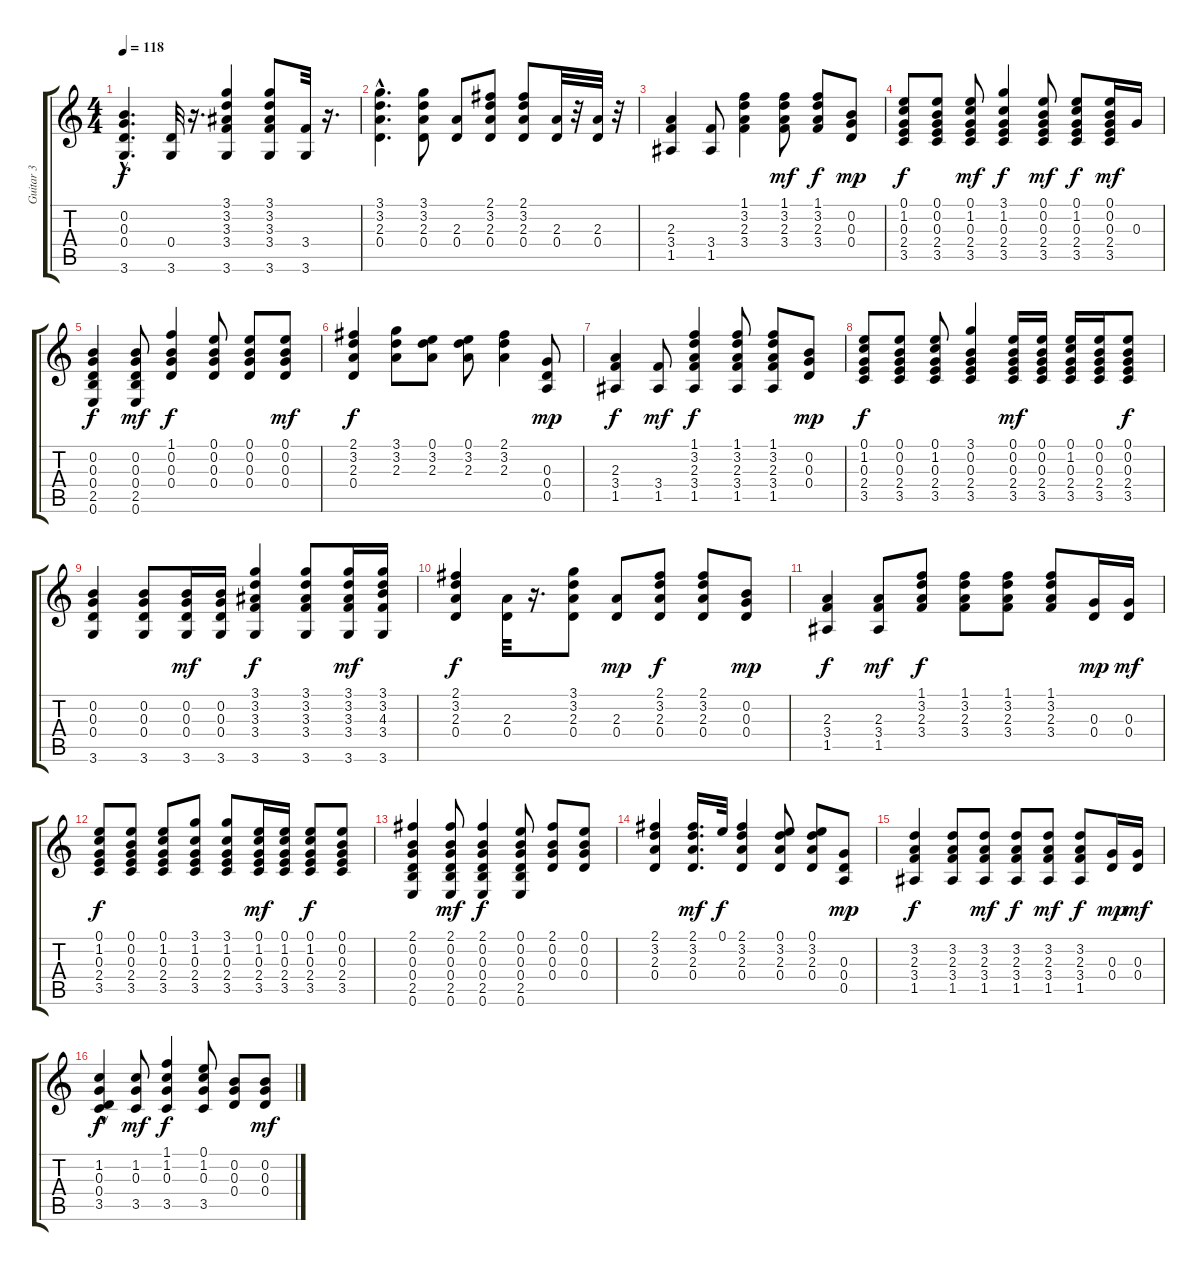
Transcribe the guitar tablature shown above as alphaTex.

\track ("Guitar 3" "Guitar 3") {instrument distortionguitar}
\staff {score tabs}
\tuning (E4 B3 G3 D3 A2 E2) {hide}
\ts (4 4)
\tempo 118
\clef g2
\ks c
(0.2{hac} 0.3{hac} 0.4{hac} 3.6{hac}).4{d dy f instrument distortionguitar} (0.4 3.6).32 r.16{d} (3.1 3.2 3.3 3.4 3.6).4 (3.1 3.2 3.3 3.4 3.6).8 (3.4 3.6).32 r.16{d} |
(3.1{hac} 3.2{hac} 2.3{hac} 0.4{hac}).4{d} (3.1 3.2 2.3 0.4).8 (2.3 0.4).8 (2.1 3.2 2.3 0.4).8 (2.1 3.2 2.3 0.4).8 (2.3 0.4).32 r.32 (2.3 0.4).32 r.32 |
(2.3 3.4 1.5).4 (3.4 1.5).8 (1.1 3.2 2.3 3.4).4 (1.1 3.2 2.3 3.4).8{dy mf} (1.1 3.2 2.3 3.4).8{dy f} (0.2 0.3 0.4).8{dy mp} |
(0.1 1.2 0.3 2.4 3.5).8{dy f} (0.1 0.2 0.3 2.4 3.5).8 (0.1 1.2 0.3 2.4 3.5).8{dy mf} (3.1 1.2 0.3 2.4 3.5).4{dy f} (0.1 0.2 0.3 2.4 3.5).8{dy mf} (0.1 1.2 0.3 2.4 3.5).8{dy f} (0.1 0.2 0.3 2.4 3.5).16{dy mf} 0.3.16 |
(0.2 0.3 0.4 2.5 0.6).4{dy f} (0.2 0.3 0.4 2.5 0.6).8{dy mf} (1.1 0.2 0.3 0.4).4{dy f} (0.1 0.2 0.3 0.4).8 (0.1 0.2 0.3 0.4).8 (0.1 0.2 0.3 0.4).8{dy mf} |
(2.1 3.2 2.3 0.4).4{dy f} (3.1 3.2 2.3).8 (0.1 3.2 2.3).8 (0.1 3.2 2.3).8 (2.1 3.2 2.3).4 (0.3 0.4 0.5).8{dy mp} |
(2.3 3.4 1.5).4{dy f} (3.4 1.5).8{dy mf} (1.1 3.2 2.3 3.4 1.5).4{dy f} (1.1 3.2 2.3 3.4 1.5).8 (1.1 3.2 2.3 3.4 1.5).8 (0.2 0.3 0.4).8{dy mp} |
(0.1 1.2 0.3 2.4 3.5).8{dy f} (0.1 0.2 0.3 2.4 3.5).8 (0.1 1.2 0.3 2.4 3.5).8 (3.1 0.2 0.3 2.4 3.5).4 (0.1 0.2 0.3 2.4 3.5).16{dy mf} (0.1 0.2 0.3 2.4 3.5).16 (0.1 1.2 0.3 2.4 3.5).16 (0.1 0.2 0.3 2.4 3.5).16 (0.1 0.2 0.3 2.4 3.5).8{dy f} |
(0.2 0.3 0.4 3.6).4 (0.2 0.3 0.4 3.6).8 (0.2 0.3 0.4 3.6).16{dy mf} (0.2 0.3 0.4 3.6).16 (3.1 3.2 3.3 3.4 3.6).4{dy f} (3.1 3.2 3.3 3.4 3.6).8 (3.1 3.2 3.3 3.4 3.6).16{dy mf} (3.1 3.2 4.3 3.4 3.6).16 |
(2.1 3.2 2.3 0.4).4{dy f} (2.3 0.4).32 r.16{d} (3.1 3.2 2.3 0.4).8 (2.3 0.4).8{dy mp} (2.1 3.2 2.3 0.4).8{dy f} (2.1 3.2 2.3 0.4).8 (0.2 0.3 0.4).8{dy mp} |
(2.3 3.4 1.5).4{dy f} (2.3 3.4 1.5).8{dy mf} (1.1 3.2 2.3 3.4).8{dy f} (1.1 3.2 2.3 3.4).8 (1.1 3.2 2.3 3.4).8 (1.1 3.2 2.3 3.4).8 (0.3 0.4).16{dy mp} (0.3 0.4).16{dy mf} |
(0.1 1.2 0.3 2.4 3.5).8{dy f} (0.1 0.2 0.3 2.4 3.5).8 (0.1 1.2 0.3 2.4 3.5).8 (3.1 1.2 0.3 2.4 3.5).8 (3.1 1.2 0.3 2.4 3.5).8 (0.1 1.2 0.3 2.4 3.5).16{dy mf} (0.1 1.2 0.3 2.4 3.5).16 (0.1 1.2 0.3 2.4 3.5).8{dy f} (0.1 0.2 0.3 2.4 3.5).8 |
(2.1 0.2 0.3 0.4 2.5 0.6).4 (2.1 0.2 0.3 0.4 2.5 0.6).8{dy mf} (2.1 0.2 0.3 0.4 2.5 0.6).4{dy f} (0.1 0.2 0.3 0.4 2.5 0.6).8 (2.1 0.2 0.3 0.4).8 (0.1 0.2 0.3 0.4).8 |
(2.1 3.2 2.3 0.4).4 (2.1 3.2 2.3 0.4).16{d dy mf} 0.1.32{dy f} (2.1 3.2 2.3 0.4).4 (0.1 3.2 2.3 0.4).8 (0.1 3.2 2.3 0.4).8 (0.3 0.4 0.5).8{dy mp} |
(3.2 2.3 3.4 1.5).4{dy f} (3.2 2.3 3.4 1.5).8 (3.2 2.3 3.4 1.5).8{dy mf} (3.2 2.3 3.4 1.5).8{dy f} (3.2 2.3 3.4 1.5).8{dy mf} (3.2 2.3 3.4 1.5).8{dy f} (0.3 0.4).16{dy mp} (0.3 0.4).16{dy mf} |
(1.2 0.3 0.4{hac} 3.5).4{dy f} (1.2 0.3 3.5).8{dy mf} (1.1 1.2 0.3 3.5).4{dy f} (0.1 1.2 0.3 3.5).8 (0.2 0.3 0.4).8 (0.2 0.3 0.4).8{dy mf}
